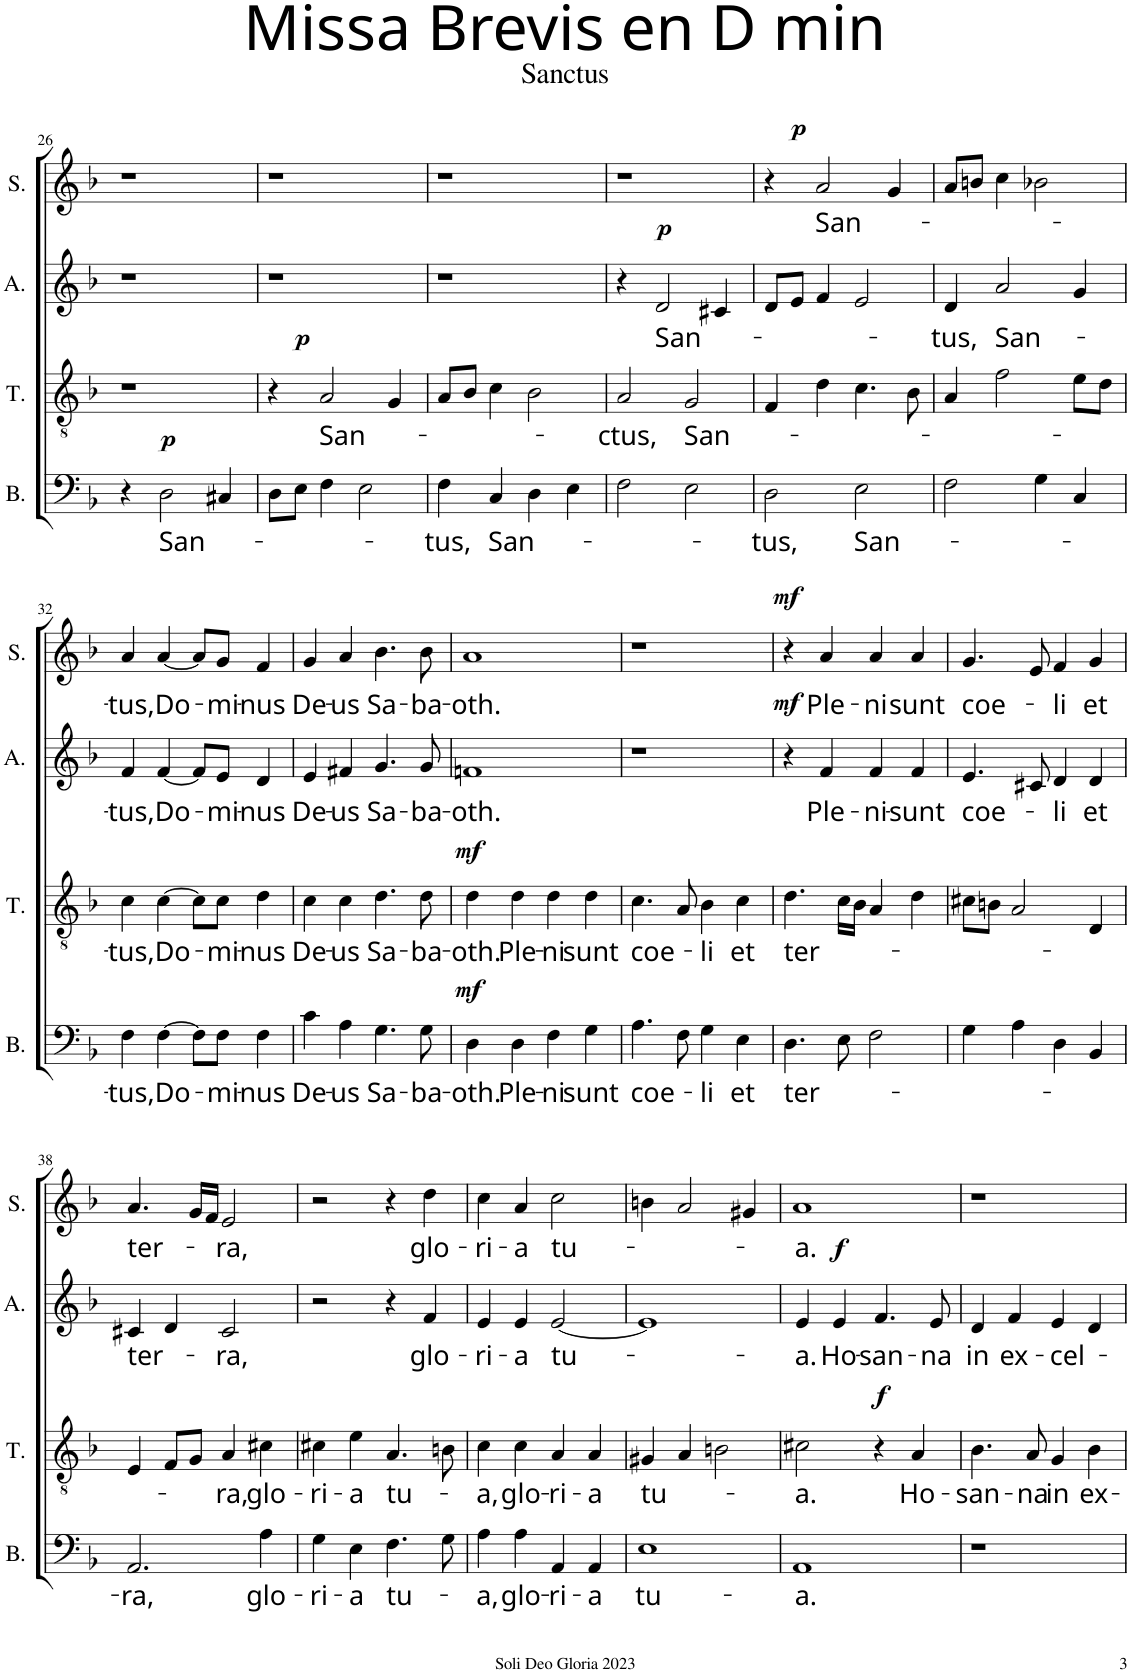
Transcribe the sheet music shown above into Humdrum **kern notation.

**kern	**text	**dynam	**kern	**text	**dynam	**kern	**text	**dynam	**kern	**text	**dynam
*part4	*part4	*part4	*part3	*part3	*part3	*part2	*part2	*part2	*part1	*part1	*part1
*staff4	*staff4	*staff4	*staff3	*staff3	*staff3	*staff2	*staff2	*staff2	*staff1	*staff1	*staff1
*I"Bass	*	*	*I"Tenor	*	*	*I"Alto	*	*	*I"Soprano	*	*
*I'B.	*	*	*I'T.	*	*	*I'A.	*	*	*I'S.	*	*
!!LO:PB:g=z
*clefF4	*	*	*clefGv2	*	*	*clefG2	*	*	*clefG2	*	*
*k[b-]	*	*	*k[b-]	*	*	*k[b-]	*	*	*k[b-]	*	*
*M4/4	*	*	*M4/4	*	*	*M4/4	*	*	*M4/4	*	*
=26	=26	=26	=26	=26	=26	=26	=26	=26	=26	=26	=26
4r	.	.	1r	.	.	1r	.	.	1r	.	.
!	!LO:LY:b	!LO:DY:a	!	!	!	!	!	!	!	!	!
2D\	San-	p	.	.	.	.	.	.	.	.	.
4C#X/	.	.	.	.	.	.	.	.	.	.	.
=27	=27	=27	=27	=27	=27	=27	=27	=27	=27	=27	=27
*	*	*	*^	*	*	*	*	*	*	*	*
8D\L	.	.	4r	8ryy	.	.	1r	.	.	1r	.	.
!	!	!	!	!	!	!LO:DY:a	!	!	!	!	!	!
8E\J	.	.	.	2..ryy	.	p	.	.	.	.	.	.
!	!	!	!	!	!LO:LY:b	!	!	!	!	!	!	!
4F\	.	.	2A/	.	San-	.	.	.	.	.	.	.
2E\	.	.	.	.	.	.	.	.	.	.	.	.
.	.	.	4G/	.	.	.	.	.	.	.	.	.
=28	=28	=28	=28	=28	=28	=28	=28	=28	=28	=28	=28	=28
!	!LO:LY:b	!	!	!	!	!	!	!	!	!	!	!
*	*	*	*v	*v	*	*	*	*	*	*	*	*
4F\	-tus,	.	8A/L	.	.	1r	.	.	1r	.	.
.	.	.	8B-/J	.	.	.	.	.	.	.	.
!	!LO:LY:b	!	!	!	!	!	!	!	!	!	!
4C/	San-	.	4c\	.	.	.	.	.	.	.	.
4D\	.	.	2B-\	.	.	.	.	.	.	.	.
4E\	.	.	.	.	.	.	.	.	.	.	.
=29	=29	=29	=29	=29	=29	=29	=29	=29	=29	=29	=29
!	!	!	!	!LO:LY:b	!	!	!	!	!	!	!
2F\	.	.	2A/	-ctus,	.	4r	.	.	1r	.	.
!	!	!	!	!	!	!	!LO:LY:b	!LO:DY:a	!	!	!
.	.	.	.	.	.	2d/	San-	p	.	.	.
!	!	!	!	!LO:LY:b	!	!	!	!	!	!	!
2E\	.	.	2G/	San-	.	.	.	.	.	.	.
.	.	.	.	.	.	4c#X/	.	.	.	.	.
=30	=30	=30	=30	=30	=30	=30	=30	=30	=30	=30	=30
!	!LO:LY:b	!	!	!	!	!	!	!	!	!	!
*	*	*	*	*	*	*	*	*	*^	*	*
2D\	-tus,	.	4F/	.	.	8d/L	.	.	4r	8ryy	.	.
!	!	!	!	!	!	!	!	!	!	!	!	!LO:DY:a
.	.	.	.	.	.	8e/J	.	.	.	2..ryy	.	p
!	!	!	!	!	!	!	!	!	!	!	!LO:LY:b	!
.	.	.	4d\	.	.	4f/	.	.	2a/	.	San-	.
!	!LO:LY:b	!	!	!	!	!	!	!	!	!	!	!
2E\	San-	.	4.c\	.	.	2e/	.	.	.	.	.	.
.	.	.	.	.	.	.	.	.	4g/	.	.	.
.	.	.	8B-\	.	.	.	.	.	.	.	.	.
=31	=31	=31	=31	=31	=31	=31	=31	=31	=31	=31	=31	=31
!	!	!	!	!	!	!	!LO:LY:b	!	!	!	!	!
*	*	*	*	*	*	*	*	*	*v	*v	*	*
2F\	.	.	4A/	.	.	4d/	-tus,	.	8a/L	.	.
.	.	.	.	.	.	.	.	.	8bn/J	.	.
!	!	!	!	!	!	!	!LO:LY:b	!	!	!	!
.	.	.	2f\	.	.	2a/	San-	.	4cc\	.	.
4G\	.	.	.	.	.	.	.	.	2b-X\	.	.
4C/	.	.	8e\L	.	.	4g/	.	.	.	.	.
.	.	.	8d\J	.	.	.	.	.	.	.	.
!!LO:LB:g=z
=32	=32	=32	=32	=32	=32	=32	=32	=32	=32	=32	=32
!	!LO:LY:b	!	!	!LO:LY:b	!	!	!LO:LY:b	!	!	!LO:LY:b	!
4F\	-tus,	.	4c\	-tus,	.	4f/	-tus,	.	4a/	-tus,	.
!	!LO:LY:b	!	!	!LO:LY:b	!	!	!LO:LY:b	!	!	!LO:LY:b	!
[4F\	Do-	.	[4c\	Do-	.	[4f/	Do-	.	[4a/	Do-	.
8F\L]	.	.	8c\L]	.	.	8f/L]	.	.	8a/L]	.	.
!	!LO:LY:b	!	!	!LO:LY:b	!	!	!LO:LY:b	!	!	!LO:LY:b	!
8F\J	-mi-	.	8c\J	-mi-	.	8e/J	-mi-	.	8g/J	-mi-	.
!	!LO:LY:b	!	!	!LO:LY:b	!	!	!LO:LY:b	!	!	!LO:LY:b	!
4F\	-nus	.	4d\	-nus	.	4d/	-nus	.	4f/	-nus	.
=33	=33	=33	=33	=33	=33	=33	=33	=33	=33	=33	=33
!	!LO:LY:b	!	!	!LO:LY:b	!	!	!LO:LY:b	!	!	!LO:LY:b	!
4c\	De-	.	4c\	De-	.	4e/	De-	.	4g/	De-	.
!	!LO:LY:b	!	!	!LO:LY:b	!	!	!LO:LY:b	!	!	!LO:LY:b	!
4A\	-us	.	4c\	-us	.	4f#X/	-us	.	4a/	-us	.
!	!LO:LY:b	!	!	!LO:LY:b	!	!	!LO:LY:b	!	!	!LO:LY:b	!
4.G\	Sa-	.	4.d\	Sa-	.	4.g/	Sa-	.	4.b-\	Sa-	.
!	!LO:LY:b	!	!	!LO:LY:b	!	!	!LO:LY:b	!	!	!LO:LY:b	!
8G\	-ba-	.	8d\	-ba-	.	8g/	-ba-	.	8b-\	-ba-	.
=34	=34	=34	=34	=34	=34	=34	=34	=34	=34	=34	=34
!	!LO:LY:b	!LO:DY:a	!	!LO:LY:b	!LO:DY:a	!	!LO:LY:b	!	!	!LO:LY:b	!
4D\	-oth.	mf	4d\	-oth.	mf	1fn	-oth.	.	1a	-oth.	.
!	!LO:LY:b	!	!	!LO:LY:b	!	!	!	!	!	!	!
4D\	Ple-	.	4d\	Ple-	.	.	.	.	.	.	.
!	!LO:LY:b	!	!	!LO:LY:b	!	!	!	!	!	!	!
4F\	-ni	.	4d\	-ni	.	.	.	.	.	.	.
!	!LO:LY:b	!	!	!LO:LY:b	!	!	!	!	!	!	!
4G\	sunt	.	4d\	sunt	.	.	.	.	.	.	.
=35	=35	=35	=35	=35	=35	=35	=35	=35	=35	=35	=35
!	!LO:LY:b	!	!	!LO:LY:b	!	!	!	!	!	!	!
4.A\	coe-	.	4.c\	coe-	.	1r	.	.	1r	.	.
8F\	.	.	8A/	.	.	.	.	.	.	.	.
!	!LO:LY:b	!	!	!LO:LY:b	!	!	!	!	!	!	!
4G\	-li	.	4B-\	-li	.	.	.	.	.	.	.
!	!LO:LY:b	!	!	!LO:LY:b	!	!	!	!	!	!	!
4E\	et	.	4c\	et	.	.	.	.	.	.	.
=36	=36	=36	=36	=36	=36	=36	=36	=36	=36	=36	=36
!	!LO:LY:b	!	!	!LO:LY:b	!	!	!	!LO:DY:a	!	!	!LO:DY:a
4.D\	ter-	.	4.d\	ter-	.	4r	.	mf	4r	.	mf
!	!	!	!	!	!	!	!LO:LY:b	!	!	!LO:LY:b	!
.	.	.	.	.	.	4f/	Ple-	.	4a/	Ple-	.
8E\	.	.	16c\LL	.	.	.	.	.	.	.	.
.	.	.	16B-\JJ	.	.	.	.	.	.	.	.
!	!	!	!	!	!	!	!LO:LY:b	!	!	!LO:LY:b	!
2F\	.	.	4A/	.	.	4f/	-ni-	.	4a/	-ni	.
!	!	!	!	!	!	!	!LO:LY:b	!	!	!LO:LY:b	!
.	.	.	4d\	.	.	4f/	-sunt	.	4a/	sunt	.
=37	=37	=37	=37	=37	=37	=37	=37	=37	=37	=37	=37
!	!	!	!	!	!	!	!LO:LY:b	!	!	!LO:LY:b	!
4G\	.	.	8c#X\L	.	.	4.e/	coe-	.	4.g/	coe-	.
.	.	.	8Bn\J	.	.	.	.	.	.	.	.
4A\	.	.	2A/	.	.	.	.	.	.	.	.
.	.	.	.	.	.	8c#X/	.	.	8e/	.	.
!	!	!	!	!	!	!	!LO:LY:b	!	!	!LO:LY:b	!
4D\	.	.	.	.	.	4d/	-li	.	4f/	-li	.
!	!	!	!	!	!	!	!LO:LY:b	!	!	!LO:LY:b	!
4BB-/	.	.	4D/	.	.	4d/	et	.	4g/	et	.
!!LO:LB:g=z
=38	=38	=38	=38	=38	=38	=38	=38	=38	=38	=38	=38
!	!LO:LY:b	!	!	!	!	!	!LO:LY:b	!	!	!LO:LY:b	!
2.AA/	-ra,	.	4E/	.	.	4c#X/	ter-	.	4.a/	ter-	.
.	.	.	8F/L	.	.	4d/	.	.	.	.	.
.	.	.	8G/J	.	.	.	.	.	16g/LL	.	.
.	.	.	.	.	.	.	.	.	16f/JJ	.	.
!	!	!	!	!LO:LY:b	!	!	!LO:LY:b	!	!	!LO:LY:b	!
.	.	.	4A/	-ra,	.	2c#/	-ra,	.	2e/	-ra,	.
!	!LO:LY:b	!	!	!LO:LY:b	!	!	!	!	!	!	!
4A\	glo-	.	4c#X\	glo-	.	.	.	.	.	.	.
=39	=39	=39	=39	=39	=39	=39	=39	=39	=39	=39	=39
!	!LO:LY:b	!	!	!LO:LY:b	!	!	!	!	!	!	!
4G\	-ri-	.	4c#X\	-ri-	.	2r	.	.	2r	.	.
!	!LO:LY:b	!	!	!LO:LY:b	!	!	!	!	!	!	!
4E\	-a	.	4e\	-a	.	.	.	.	.	.	.
!	!LO:LY:b	!	!	!LO:LY:b	!	!	!	!	!	!	!
4.F\	tu-	.	4.A/	tu-	.	4r	.	.	4r	.	.
!	!	!	!	!	!	!	!LO:LY:b	!	!	!LO:LY:b	!
.	.	.	.	.	.	4f/	glo-	.	4dd\	glo-	.
8G\	.	.	8Bn\	.	.	.	.	.	.	.	.
=40	=40	=40	=40	=40	=40	=40	=40	=40	=40	=40	=40
!	!LO:LY:b	!	!	!LO:LY:b	!	!	!LO:LY:b	!	!	!LO:LY:b	!
4A\	-a,	.	4c\	-a,	.	4e/	-ri-	.	4cc\	-ri-	.
!	!LO:LY:b	!	!	!LO:LY:b	!	!	!LO:LY:b	!	!	!LO:LY:b	!
4A\	glo-	.	4c\	glo-	.	4e/	-a	.	4a/	-a	.
!	!LO:LY:b	!	!	!LO:LY:b	!	!	!LO:LY:b	!	!	!LO:LY:b	!
4AA/	-ri-	.	4A/	-ri-	.	[2e/	tu-	.	2cc\	tu-	.
!	!LO:LY:b	!	!	!LO:LY:b	!	!	!	!	!	!	!
4AA/	-a	.	4A/	-a	.	.	.	.	.	.	.
=41	=41	=41	=41	=41	=41	=41	=41	=41	=41	=41	=41
!	!LO:LY:b	!	!	!LO:LY:b	!	!	!	!	!	!	!
1E	tu-	.	4G#X/	tu-	.	1e]	.	.	4bn\	.	.
.	.	.	4A/	.	.	.	.	.	2a/	.	.
.	.	.	2Bn\	.	.	.	.	.	.	.	.
.	.	.	.	.	.	.	.	.	4g#X/	.	.
=42	=42	=42	=42	=42	=42	=42	=42	=42	=42	=42	=42
!	!LO:LY:b	!	!	!LO:LY:b	!	!	!LO:LY:b	!	!	!LO:LY:b	!
1AA	-a.	.	2c#X\	-a.	.	4e/	-a.	.	1a	-a.	.
!	!	!	!	!	!	!	!LO:LY:b	!LO:DY:a	!	!	!
.	.	.	.	.	.	4e/	Ho-	f	.	.	.
!	!	!	!	!	!LO:DY:a	!	!LO:LY:b	!	!	!	!
.	.	.	4r	.	f	4.f/	-san-	.	.	.	.
!	!	!	!	!LO:LY:b	!	!	!	!	!	!	!
.	.	.	4A/	Ho-	.	.	.	.	.	.	.
!	!	!	!	!	!	!	!LO:LY:b	!	!	!	!
.	.	.	.	.	.	8e/	-na	.	.	.	.
=43	=43	=43	=43	=43	=43	=43	=43	=43	=43	=43	=43
!	!	!	!	!LO:LY:b	!	!	!LO:LY:b	!	!	!	!
1r	.	.	4.B-\	-san-	.	4d/	in	.	1r	.	.
!	!	!	!	!	!	!	!LO:LY:b	!	!	!	!
.	.	.	.	.	.	4f/	ex-	.	.	.	.
!	!	!	!	!LO:LY:b	!	!	!	!	!	!	!
.	.	.	8A/	-na	.	.	.	.	.	.	.
!	!	!	!	!LO:LY:b	!	!	!LO:LY:b	!	!	!	!
.	.	.	4G/	in	.	4e/	-cel-	.	.	.	.
!	!	!	!	!LO:LY:b	!	!	!	!	!	!	!
.	.	.	4B-\	ex-	.	4d/	.	.	.	.	.
=	=	=	=	=	=	=	=	=	=	=	=
*-	*-	*-	*-	*-	*-	*-	*-	*-	*-	*-	*-
